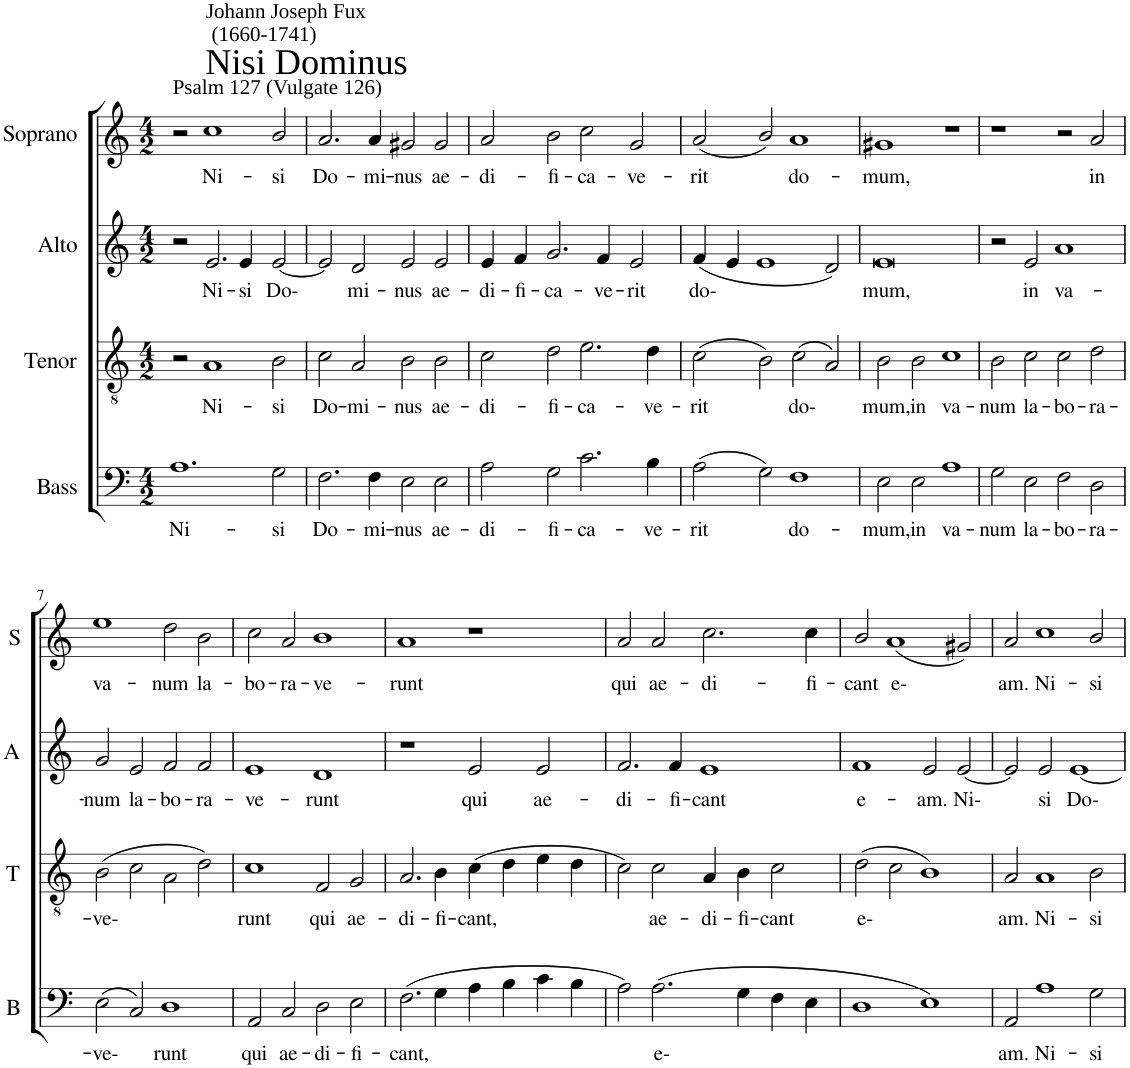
**kern	**text	**kern	**text	**kern	**text	**kern	**text
*part4	*part4	*part3	*part3	*part2	*part2	*part1	*part1
*staff4	*staff4	*staff3	*staff3	*staff2	*staff2	*staff1	*staff1
*I"Bass	*	*I"Tenor	*	*I"Alto	*	*I"Soprano	*
*I'B	*	*I'T	*	*I'A	*	*I'S	*
*clefF4	*	*clefGv2	*	*clefG2	*	*clefG2	*
*	*	*	*	*	*	*Trd-7c-12	*
*k[]	*	*k[]	*	*k[]	*	*k[]	*
*M4/2	*	*M4/2	*	*M4/2	*	*M4/2	*
=1	=1	=1	=1	=1	=1	=1	=1
!	!	!	!	!	!	!LO:TX:a:t=Psalm 127 (Vulgate 126)	!
!	!LO:LY:b	!	!	!	!	!	!
1.A	Ni-	2r	.	2r	.	2r	.
!	!	!	!	!	!	!LO:TX:a:t=Nisi Dominus	!
!	!	!	!	!	!	!LO:TX:a:t=Johann Joseph Fux	!
!	!	!	!	!	!	!LO:TX:a:t=(1660-1741)	!
!	!	!	!LO:LY:b	!	!LO:LY:b	!	!LO:LY:b
.	.	1A	Ni-	2.e/	Ni-	1cc	Ni-
!	!	!	!	!	!LO:LY:b	!	!
.	.	.	.	4e/	si	.	.
!	!LO:LY:b	!	!LO:LY:b	!	!LO:LY:b	!	!LO:LY:b
2G\	si	2B\	si	[2e/	Do-	2b/	si
=2	=2	=2	=2	=2	=2	=2	=2
!	!LO:LY:b	!	!LO:LY:b	!	!	!	!LO:LY:b
2.F\	Do-	2c\	Do-	2e/]	.	2.a/	Do-
!	!	!	!LO:LY:b	!	!LO:LY:b	!	!
.	.	2A/	mi-	2d/	mi-	.	.
!	!LO:LY:b	!	!	!	!	!	!LO:LY:b
4F\	mi-	.	.	.	.	4a/	mi-
!	!LO:LY:b	!	!LO:LY:b	!	!LO:LY:b	!	!LO:LY:b
2E\	nus	2B\	nus	2e/	nus	2g#X/	nus
!	!LO:LY:b	!	!LO:LY:b	!	!LO:LY:b	!	!LO:LY:b
2E\	ae-	2B\	ae-	2e/	ae-	2g#/	ae-
=3	=3	=3	=3	=3	=3	=3	=3
!	!LO:LY:b	!	!LO:LY:b	!	!LO:LY:b	!	!LO:LY:b
2A\	di-	2c\	di-	4e/	di-	2a/	di-
!	!	!	!	!	!LO:LY:b	!	!
.	.	.	.	4f/	fi-	.	.
!	!LO:LY:b	!	!LO:LY:b	!	!LO:LY:b	!	!LO:LY:b
2G\	fi-	2d\	fi-	2.g/	ca-	2b\	fi-
!	!LO:LY:b	!	!LO:LY:b	!	!	!	!LO:LY:b
2.c\	ca-	2.e\	ca-	.	.	2cc\	ca-
!	!	!	!	!	!LO:LY:b	!	!
.	.	.	.	4f/	ve-	.	.
!	!	!	!	!	!LO:LY:b	!	!LO:LY:b
.	.	.	.	2e/	rit	2g/	ve-
!	!LO:LY:b	!	!LO:LY:b	!	!	!	!
4B\	ve-	4d\	ve-	.	.	.	.
=4	=4	=4	=4	=4	=4	=4	=4
!	!LO:LY:b	!	!LO:LY:b	!	!LO:LY:b	!	!LO:LY:b
(2A\	rit	(2c\	rit	(4f/	do-	(2a/	rit
.	.	.	.	4e/	.	.	.
2G\)	.	2B\)	.	1e	.	2b/)	.
!	!LO:LY:b	!	!LO:LY:b	!	!	!	!LO:LY:b
1F	do-	(2c\	do-	.	.	1a	do-
.	.	2A/)	.	2d/)	.	.	.
=5	=5	=5	=5	=5	=5	=5	=5
!	!LO:LY:b	!	!LO:LY:b	!	!LO:LY:b	!	!LO:LY:b
2E\	mum,	2B\	mum,	0e	mum,	1g#X	mum,
!	!LO:LY:b	!	!LO:LY:b	!	!	!	!
2E\	in	2B\	in	.	.	.	.
!	!LO:LY:b	!	!LO:LY:b	!	!	!	!
1A	va-	1c	va-	.	.	1r	.
=6	=6	=6	=6	=6	=6	=6	=6
!	!LO:LY:b	!	!LO:LY:b	!	!	!	!
2G\	num	2B\	num	2r	.	1r	.
!	!LO:LY:b	!	!LO:LY:b	!	!LO:LY:b	!	!
2E\	la-	2c\	la-	2e/	in	.	.
!	!LO:LY:b	!	!LO:LY:b	!	!LO:LY:b	!	!
2F\	bo-	2c\	bo-	1a	va-	2r	.
!	!LO:LY:b	!	!LO:LY:b	!	!	!	!LO:LY:b
2D\	ra-	2d\	ra-	.	.	2a/	in
!!LO:LB:g=z
=7	=7	=7	=7	=7	=7	=7	=7
!	!LO:LY:b	!	!LO:LY:b	!	!LO:LY:b	!	!LO:LY:b
(2E\	ve-	(2B\	ve-	2g/	num	1ee	va-
!	!	!	!	!	!LO:LY:b	!	!
2C/)	.	2c\	.	2e/	la-	.	.
!	!LO:LY:b	!	!	!	!LO:LY:b	!	!LO:LY:b
1D	runt	2A\	.	2f/	bo-	2dd\	num
!	!	!	!	!	!LO:LY:b	!	!LO:LY:b
.	.	2d\)	.	2f/	ra-	2b\	la-
=8	=8	=8	=8	=8	=8	=8	=8
!	!LO:LY:b	!	!LO:LY:b	!	!LO:LY:b	!	!LO:LY:b
2AA/	qui	1c	runt	1e	ve-	2cc\	bo-
!	!LO:LY:b	!	!	!	!	!	!LO:LY:b
2C/	ae-	.	.	.	.	2a/	ra-
!	!LO:LY:b	!	!LO:LY:b	!	!LO:LY:b	!	!LO:LY:b
2D\	di-	2F/	qui	1d	runt	1b	ve-
!	!LO:LY:b	!	!LO:LY:b	!	!	!	!
2E\	fi-	2G/	ae-	.	.	.	.
=9	=9	=9	=9	=9	=9	=9	=9
!	!LO:LY:b	!	!LO:LY:b	!	!	!	!LO:LY:b
(2.F\	cant,	2.A/	di-	1r	.	1a	runt
!	!	!	!LO:LY:b	!	!	!	!
4G\	.	4B\	fi-	.	.	.	.
!	!	!	!LO:LY:b	!	!LO:LY:b	!	!
4A\	.	(4c\	cant,	2e/	qui	1r	.
4B\	.	4d\	.	.	.	.	.
!	!	!	!	!	!LO:LY:b	!	!
4c\	.	4e\	.	2e/	ae-	.	.
4B\	.	4d\	.	.	.	.	.
=10	=10	=10	=10	=10	=10	=10	=10
!	!	!	!	!	!LO:LY:b	!	!LO:LY:b
2A\)	.	2c\)	.	2.f/	di-	2a/	qui
!	!LO:LY:b	!	!LO:LY:b	!	!	!	!LO:LY:b
(2.A\	e-	2c\	ae-	.	.	2a/	ae-
!	!	!	!	!	!LO:LY:b	!	!
.	.	.	.	4f/	fi-	.	.
!	!	!	!LO:LY:b	!	!LO:LY:b	!	!LO:LY:b
.	.	4A/	di-	1e	cant	2.cc\	di-
!	!	!	!LO:LY:b	!	!	!	!
4G\	.	4B\	fi-	.	.	.	.
!	!	!	!LO:LY:b	!	!	!	!
4F\	.	2c\	cant	.	.	.	.
!	!	!	!	!	!	!	!LO:LY:b
4E\	.	.	.	.	.	4cc\	fi-
=11	=11	=11	=11	=11	=11	=11	=11
!	!	!	!LO:LY:b	!	!LO:LY:b	!	!LO:LY:b
1D	.	(2d\	e-	1f	e-	2b/	cant
!	!	!	!	!	!	!	!LO:LY:b
.	.	2c\	.	.	.	(1a	e-
!	!	!	!	!	!LO:LY:b	!	!
1E)	.	1B)	.	2e/	am.	.	.
!	!	!	!	!	!LO:LY:b	!	!
.	.	.	.	[2e/	Ni-	2g#X/)	.
=12	=12	=12	=12	=12	=12	=12	=12
!	!LO:LY:b	!	!LO:LY:b	!	!	!	!LO:LY:b
2AA/	am.	2A/	am.	2e/]	.	2a/	am.
!	!LO:LY:b	!	!LO:LY:b	!	!LO:LY:b	!	!LO:LY:b
1A	Ni-	1A	Ni-	2e/	si	1cc	Ni-
!	!	!	!	!	!LO:LY:b	!	!
.	.	.	.	[1e	Do-	.	.
!	!LO:LY:b	!	!LO:LY:b	!	!	!	!LO:LY:b
2G\	si	2B\	si	.	.	2b/	si
=	=	=	=	=	=	=	=
*-	*-	*-	*-	*-	*-	*-	*-
